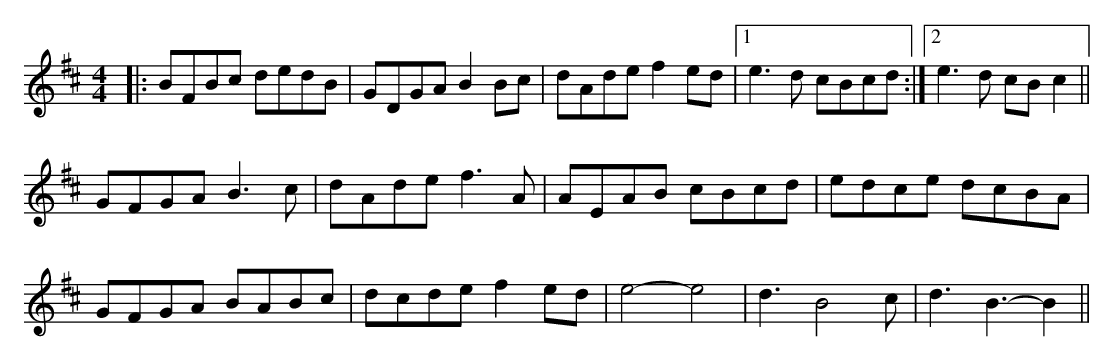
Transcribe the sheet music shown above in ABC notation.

X:1
M:4/4
K:Bmin
|:BFBc dedB|GDGA B2 Bc|dAde f2 ed|1 e3d cBcd:|2 e3d cBc2||
GFGA B3c|dAde f3A|AEAB cBcd|edce dcBA|
GFGA BABc|dcde f2ed|e4-e4|d3 B4 c|d3 B3-B2||
